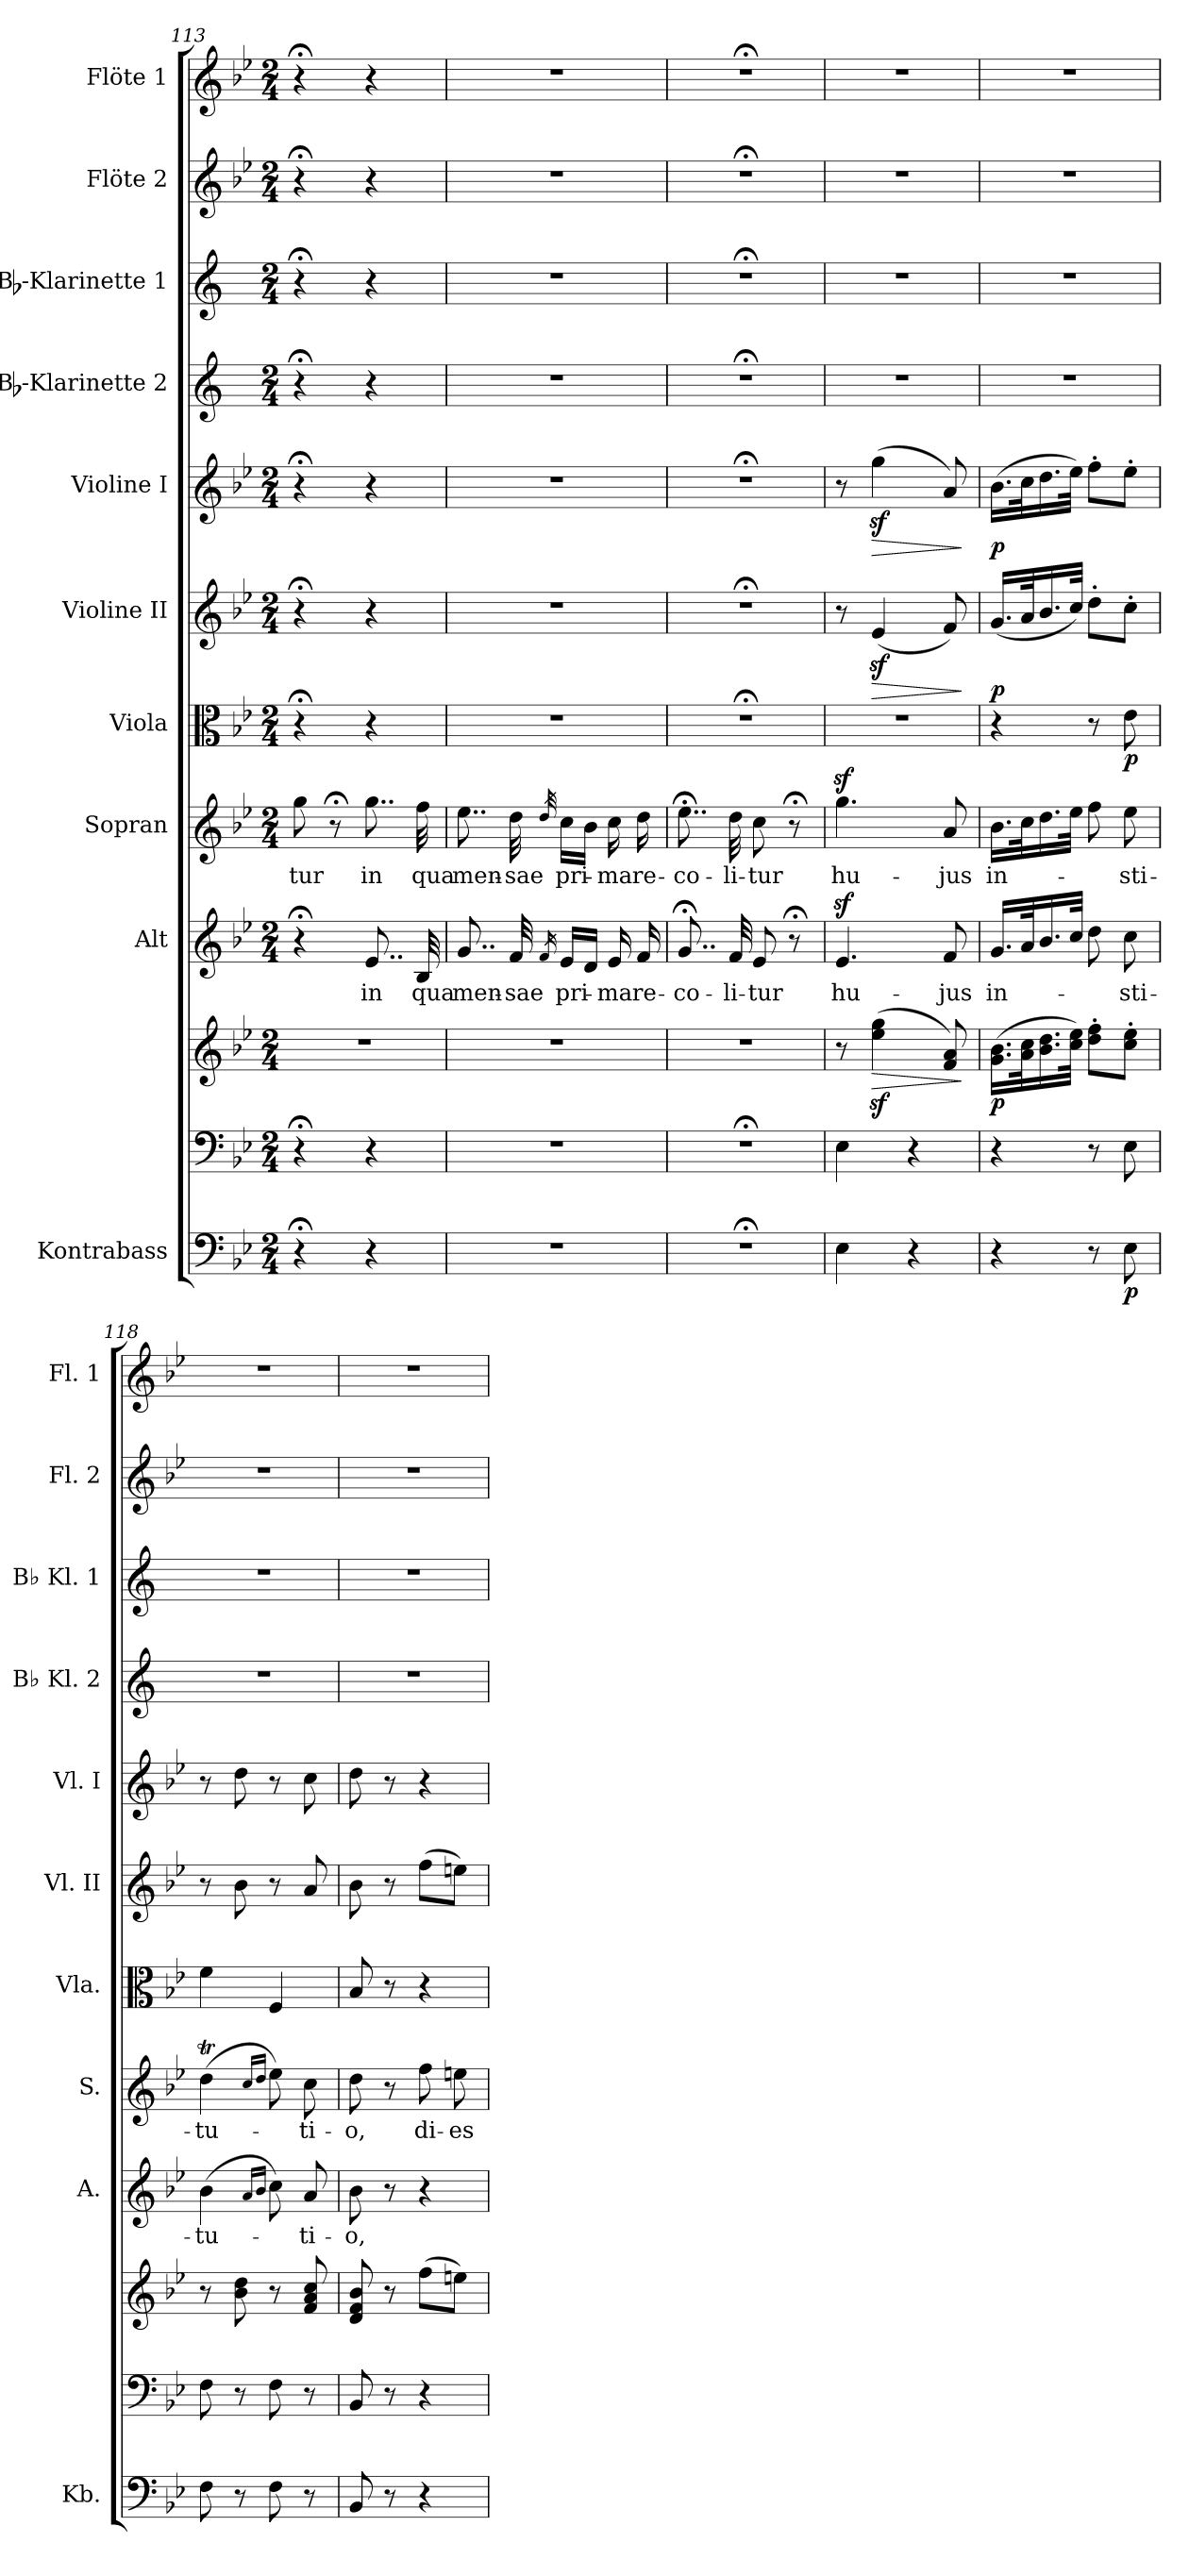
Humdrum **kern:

**kern	**dynam	**kern	**kern	**dynam	**kern	**text	**kern	**text	**kern	**dynam	**kern	**dynam	**kern	**dynam	**kern	**kern	**kern	**kern
*part11	*part11	*part10	*part10	*part10	*part9	*part9	*part8	*part8	*part7	*part7	*part6	*part6	*part5	*part5	*part4	*part3	*part2	*part1
*staff12	*staff12	*staff11	*staff10	*staff10/11	*staff9	*staff9	*staff8	*staff8	*staff7	*staff7	*staff6	*staff6	*staff5	*staff5	*staff4	*staff3	*staff2	*staff1
*I"Kontrabass	*	*	*	*	*I"Alt	*	*I"Sopran	*	*I"Viola	*	*I"Violine II	*	*I"Violine I	*	*I"Bb-Klarinette 2	*I"Bb-Klarinette 1	*I"Flöte 2	*I"Flöte 1
*I'Kb.	*	*	*	*	*I'A.	*	*I'S.	*	*I'Vla.	*	*I'Vl. II	*	*I'Vl. I	*	*I'Bb Kl. 2	*I'Bb Kl. 1	*I'Fl. 2	*I'Fl. 1
!!LO:PB:g=z
*clefF4	*	*clefF4	*clefG2	*	*clefG2	*	*clefG2	*	*clefC3	*	*clefG2	*	*clefG2	*	*clefG2	*clefG2	*clefG2	*clefG2
*ITrd7c12	*	*	*	*	*	*	*	*	*	*	*	*	*	*	*ITrd1c2	*ITrd1c2	*	*
*k[b-e-]	*	*k[b-e-]	*k[b-e-]	*	*k[b-e-]	*	*k[b-e-]	*	*k[b-e-]	*	*k[b-e-]	*	*k[b-e-]	*	*k[b-e-]	*k[b-e-]	*k[b-e-]	*k[b-e-]
*B-:	*	*B-:	*B-:	*	*B-:	*	*B-:	*	*B-:	*	*B-:	*	*B-:	*	*B-:	*B-:	*B-:	*B-:
*M2/4	*	*M2/4	*M2/4	*	*M2/4	*	*M2/4	*	*M2/4	*	*M2/4	*	*M2/4	*	*M2/4	*M2/4	*M2/4	*M2/4
=113	=113	=113	=113	=113	=113	=113	=113	=113	=113	=113	=113	=113	=113	=113	=113	=113	=113	=113
!	!	!	!	!	!	!	!	!LO:LY:b	!	!	!	!	!	!	!	!	!	!
4r;<	.	4r;<	2r	.	4r;<	.	8gg\	-tur	4r;<	.	4r;<	.	4r;<	.	4r;<	4r;<	4r;<	4r;<
.	.	.	.	.	.	.	8r;<	.	.	.	.	.	.	.	.	.	.	.
!	!	!	!	!	!	!LO:LY:b	!	!LO:LY:b	!	!	!	!	!	!	!	!	!	!
4r	.	4r	.	.	8..e-/	in	8..gg\	in	4r	.	4r	.	4r	.	4r	4r	4r	4r
!	!	!	!	!	!	!LO:LY:b	!	!LO:LY:b	!	!	!	!	!	!	!	!	!	!
.	.	.	.	.	32B-/	qua	32ff\	qua	.	.	.	.	.	.	.	.	.	.
=114	=114	=114	=114	=114	=114	=114	=114	=114	=114	=114	=114	=114	=114	=114	=114	=114	=114	=114
!	!	!	!	!	!	!LO:LY:b	!	!LO:LY:b	!	!	!	!	!	!	!	!	!	!
2r	.	2r	2r	.	8..g/	men-	8..ee-\	men-	2r	.	2r	.	2r	.	2r	2r	2r	2r
!	!	!	!	!	!	!LO:LY:b	!	!LO:LY:b	!	!	!	!	!	!	!	!	!	!
.	.	.	.	.	32f/	-sae	32dd\	-sae	.	.	.	.	.	.	.	.	.	.
.	.	.	.	.	16qf/	.	32qdd/	.	.	.	.	.	.	.	.	.	.	.
!	!	!	!	!	!	!LO:LY:b	!	!LO:LY:b	!	!	!	!	!	!	!	!	!	!
.	.	.	.	.	16e-/LL	pri-	16cc\LL	pri-	.	.	.	.	.	.	.	.	.	.
.	.	.	.	.	16d/JJ	.	16b-\JJ	.	.	.	.	.	.	.	.	.	.	.
!	!	!	!	!	!	!LO:LY:b	!	!LO:LY:b	!	!	!	!	!	!	!	!	!	!
.	.	.	.	.	16e-/	-ma	16cc\	-ma	.	.	.	.	.	.	.	.	.	.
!	!	!	!	!	!	!LO:LY:b	!	!LO:LY:b	!	!	!	!	!	!	!	!	!	!
.	.	.	.	.	16f/	re-	16dd\	re-	.	.	.	.	.	.	.	.	.	.
=115	=115	=115	=115	=115	=115	=115	=115	=115	=115	=115	=115	=115	=115	=115	=115	=115	=115	=115
!	!	!	!	!	!	!LO:LY:b	!	!LO:LY:b	!	!	!	!	!	!	!	!	!	!
2r;<	.	2r;<	2r	.	8..g;</	-co-	8..ee-;<\	-co-	2r;<	.	2r;<	.	2r;<	.	2r;<	2r;<	2r;<	2r;<
!	!	!	!	!	!	!LO:LY:b	!	!LO:LY:b	!	!	!	!	!	!	!	!	!	!
.	.	.	.	.	32f/	-li-	32dd\	-li-	.	.	.	.	.	.	.	.	.	.
!	!	!	!	!	!	!LO:LY:b	!	!LO:LY:b	!	!	!	!	!	!	!	!	!	!
.	.	.	.	.	8e-/	-tur	8cc\	-tur	.	.	.	.	.	.	.	.	.	.
.	.	.	.	.	8r;<	.	8r;<	.	.	.	.	.	.	.	.	.	.	.
=116	=116	=116	=116	=116	=116	=116	=116	=116	=116	=116	=116	=116	=116	=116	=116	=116	=116	=116
!	!	!	!	!	!	!LO:LY:b	!	!LO:LY:b	!	!	!	!	!	!	!	!	!	!
4EE-\	.	4E-\	8r	.	4.e-z>/	hu-	4.ggz>\	hu-	2r	.	8r	.	8r	.	2r	2r	2r	2r
!	!	!	!	!LO:HP:b	!	!	!	!	!	!	!	!LO:HP:b	!	!LO:HP:b	!	!	!	!
.	.	.	(>4ee-\z< 4gg\z<	>	.	.	.	.	.	.	(<4e-z</	>	(>4ggz<\	>	.	.	.	.
4r	.	4r	.	.	.	.	.	.	.	.	.	.	.	.	.	.	.	.
!	!	!	!	!	!	!LO:LY:b	!	!LO:LY:b	!	!	!	!	!	!	!	!	!	!
.	.	.	8f/ 8a/)	.	8f/	-jus	8a/	-jus	.	.	8f/)	.	8a/)	.	.	.	.	.
.	.	.	.	]	.	.	.	.	.	.	.	]	.	]	.	.	.	.
=117	=117	=117	=117	=117	=117	=117	=117	=117	=117	=117	=117	=117	=117	=117	=117	=117	=117	=117
!	!	!	!	!LO:DY:b	!	!LO:LY:b	!	!LO:LY:b	!	!	!	!LO:DY:b	!	!LO:DY:b	!	!	!	!
4r	.	4r	(>16.g\ 16.b-\LL	p	16.g/LL	in-	16.b-\LL	in-	4r	.	(<16.g/LL	p	(>16.b-\LL	p	2r	2r	2r	2r
.	.	.	32a\ 32cc\k	.	32a/k	.	32cc\k	.	.	.	32a/k	.	32cc\k	.	.	.	.	.
.	.	.	16.b-\ 16.dd\	.	16.b-/	.	16.dd\	.	.	.	16.b-/	.	16.dd\	.	.	.	.	.
.	.	.	32cc\ 32ee-\JJk)	.	32cc/JJk	.	32ee-\JJk	.	.	.	32cc/JJk)	.	32ee-\JJk)	.	.	.	.	.
8r	.	8r	8dd\'> 8ff\'>L	.	8dd\	.	8ff\	.	8r	.	8dd'>\L	.	8ff'>\L	.	.	.	.	.
!	!LO:DY:b	!	!	!	!	!LO:LY:b	!	!LO:LY:b	!	!LO:DY:b	!	!	!	!	!	!	!	!
8EE-\	p	8E-\	8cc\'> 8ee-\'>J	.	8cc\	-sti-	8ee-\	-sti-	8e-\	p	8cc'>\J	.	8ee-'>\J	.	.	.	.	.
=118	=118	=118	=118	=118	=118	=118	=118	=118	=118	=118	=118	=118	=118	=118	=118	=118	=118	=118
!	!	!	!	!	!	!LO:LY:b	!	!LO:LY:b	!	!	!	!	!	!	!	!	!	!
8FF\	.	8F\	8r	.	(>4b-\	-tu-	(>4ddt\	-tu-	4f\	.	8r	.	8r	.	2r	2r	2r	2r
8r	.	8r	8b-\ 8dd\	.	.	.	.	.	.	.	8b-\	.	8dd\	.	.	.	.	.
.	.	.	.	.	16qa/LL	.	16qcc/LL	.	.	.	.	.	.	.	.	.	.	.
.	.	.	.	.	16qb-/JJ	.	16qdd/JJ	.	.	.	.	.	.	.	.	.	.	.
8FF\	.	8F\	8r	.	8cc\)	.	8ee-\)	.	4F/	.	8r	.	8r	.	.	.	.	.
!	!	!	!	!	!	!LO:LY:b	!	!LO:LY:b	!	!	!	!	!	!	!	!	!	!
8r	.	8r	8f/ 8a/ 8cc/	.	8a/	-ti-	8cc\	-ti-	.	.	8a/	.	8cc\	.	.	.	.	.
=119	=119	=119	=119	=119	=119	=119	=119	=119	=119	=119	=119	=119	=119	=119	=119	=119	=119	=119
!	!	!	!	!	!	!LO:LY:b	!	!LO:LY:b	!	!	!	!	!	!	!	!	!	!
8BBB-/	.	8BB-/	8d/ 8f/ 8b-/	.	8b-\	-o,	8dd\	-o,	8B-/	.	8b-\	.	8dd\	.	2r	2r	2r	2r
8r	.	8r	8r	.	8r	.	8r	.	8r	.	8r	.	8r	.	.	.	.	.
!	!	!	!	!	!	!	!	!LO:LY:b	!	!	!	!	!	!	!	!	!	!
4r	.	4r	(>8ff\L	.	4r	.	8ff\	di-	4r	.	(>8ff\L	.	4r	.	.	.	.	.
!	!	!	!	!	!	!	!	!LO:LY:b	!	!	!	!	!	!	!	!	!	!
.	.	.	8een\J)	.	.	.	8een\	-es	.	.	8een\J)	.	.	.	.	.	.	.
=	=	=	=	=	=	=	=	=	=	=	=	=	=	=	=	=	=	=
*-	*-	*-	*-	*-	*-	*-	*-	*-	*-	*-	*-	*-	*-	*-	*-	*-	*-	*-
